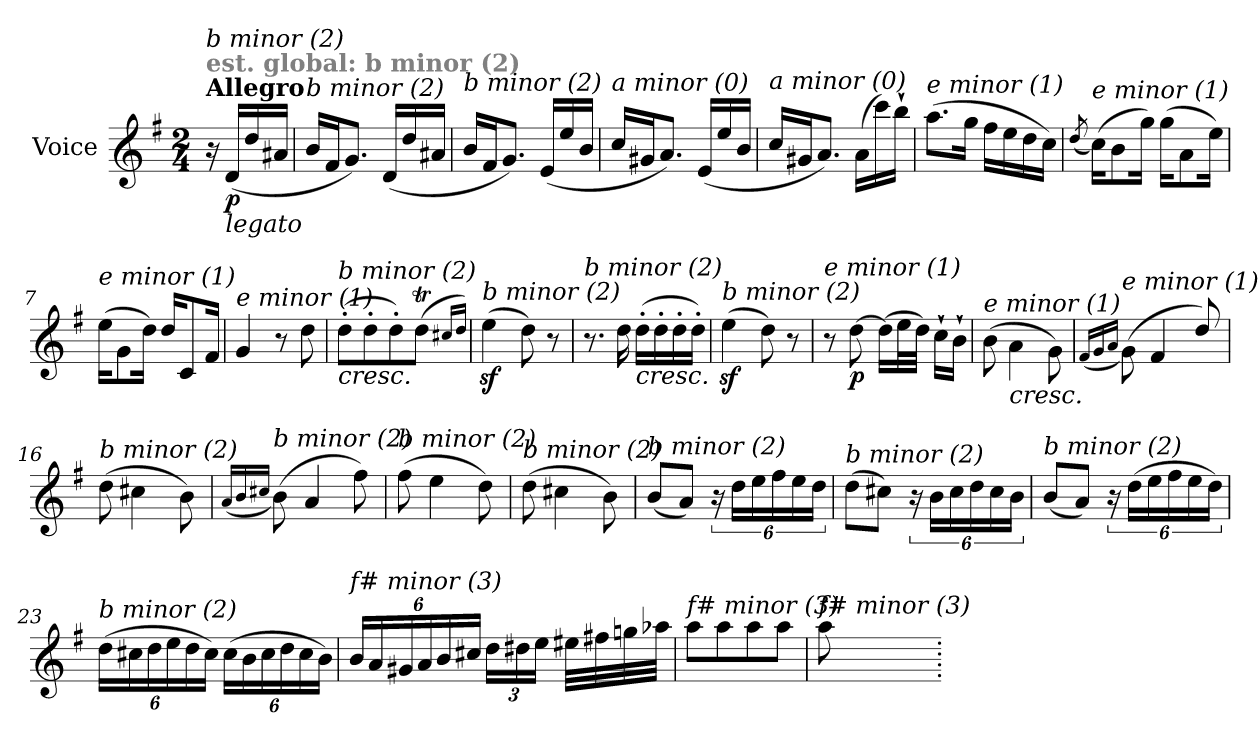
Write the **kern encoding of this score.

**kern	**dynam
*part1	*part1
*staff1	*staff1
*I"Voice	*
*I'V	*
*clefG2	*
*k[f#]	*
*M2/4	*
=	=
!LO:TX:a:B:t=Allegro	!
!LO:TX:a:B:color=#808080:t=est. global&colon; b minor (2)	!
!LO:TX:i:t=b minor (2)	!
16r	.
!LO:TX:b:i:t=legato	!
!	!LO:DY:b
(<16d/LL	p
16dd/	.
16a#X/JJ	.
=1	=1
!LO:TX:i:t=b minor (2)	!
16b/LL	.
16f#/J	.
8.g/J)	.
(<16d/LL	.
16dd/	.
16a#X/JJ	.
=2	=2
!LO:TX:i:t=b minor (2)	!
16b/LL	.
16f#/J	.
8.g/J)	.
(<16e/LL	.
16ee/	.
16b/JJ	.
=3	=3
!LO:TX:i:t=a minor (0)	!
16cc/LL	.
16g#X/J	.
8.a/J)	.
(<16e/LL	.
16ee/	.
16b/JJ	.
=4	=4
!LO:TX:i:t=a minor (0)	!
16cc/LL	.
16g#X/J	.
8.a/J)	.
(>16a\LL	.
16ccc\)	.
16bb`\JJ	.
=5	=5
!LO:TX:i:t=e minor (1)	!
(>8.aa\L	.
16gg\Jk	.
16ff#\LL	.
16ee\	.
16dd\	.
16cc\JJ)	.
!!LO:LB:g=z
=6	=6
(<8qdd/	.
!LO:TX:i:t=e minor (1)	!
(>16cc\KL)	.
8b\	.
16gg\Jk)	.
(>16gg\KL	.
8a\	.
16ee\Jk)	.
=7	=7
!LO:TX:i:t=e minor (1)	!
(>16ee\KL	.
8g\	.
16dd\Jk)	.
16dd/KL	.
8c/	.
16f#/Jk	.
=8	=8
!LO:TX:i:t=e minor (1)	!
4g/	.
8r	.
8dd\	.
=9	=9
!LO:TX:b:i:t=cresc.	!
!LO:TX:i:t=b minor (2)	!
(>8dd'\L	.
8dd'\	.
8dd'\)	.
(>8ddT\J	.
16qcc#X/LL	.
16qdd/JJ)	.
=10	=10
!LO:TX:i:t=b minor (2)	!
(>4eez<\	.
8dd\)	.
8r	.
=11	=11
!LO:TX:i:t=b minor (2)	!
8.r	.
16dd\	.
!LO:TX:b:i:t=cresc.	!
(>16dd'\LL	.
16dd'\	.
16dd'\	.
16dd'\JJ)	.
!!LO:LB:g=z
=12	=12
!LO:TX:i:t=b minor (2)	!
(>4eez<\	.
8dd\)	.
8r	.
=13	=13
!LO:TX:i:t=e minor (1)	!
8r	.
!	!LO:DY:b
[8dd\	p
(>16dd\LL]	.
32ee\L	.
32dd\JJJ)	.
16cc`\LL	.
16b`\JJ	.
=14	=14
!LO:TX:i:t=e minor (1)	!
(>8b\	.
!LO:TX:b:i:t=cresc.	!
4a\	.
8g\)	.
=15	=15
(<16qf#/LL	.
16qg/	.
16qa/JJ	.
!LO:TX:i:t=e minor (1)	!
(>8g\)	.
4f#/	.
8dd/)	.
=16	=16
!LO:TX:i:t=b minor (2)	!
(>8dd\	.
4cc#X\	.
8b\)	.
=17	=17
(<16qa/LL	.
16qb/	.
16qcc#X/JJ	.
!LO:TX:i:t=b minor (2)	!
(>8b\)	.
4a/	.
8ff#\)	.
!!LO:LB:g=z
=18	=18
!LO:TX:i:t=b minor (2)	!
(>8ff#\	.
4ee\	.
8dd\)	.
=19	=19
!LO:TX:i:t=b minor (2)	!
(>8dd\	.
4cc#X\	.
8b\)	.
=20	=20
!LO:TX:i:t=b minor (2)	!
(<8b/L	.
8a/J)	.
24r	.
24dd\LL	.
24ee\	.
24ff#\	.
24ee\	.
24dd\JJ	.
=21	=21
!LO:TX:i:t=b minor (2)	!
(>8dd\L	.
8cc#X\J)	.
24r	.
24b\LL	.
24cc#\	.
24dd\	.
24cc#\	.
24b\JJ	.
=22	=22
!LO:TX:i:t=b minor (2)	!
(<8b/L	.
8a/J)	.
24r	.
(>24dd\LL	.
24ee\	.
24ff#\	.
24ee\	.
24dd\JJ)	.
!!LO:LB:g=z
=23	=23
*Xbrackettup	*
!LO:TX:i:t=b minor (2)	!
(>24dd\LL	.
24cc#X\	.
24dd\	.
24ee\	.
24dd\	.
24cc#\JJ)	.
(>24cc#\LL	.
24b\	.
24cc#\	.
24dd\	.
24cc#\	.
24b\JJ)	.
=24	=24
!LO:TX:i:t=f# minor (3)	!
24b/LL	.
24a/	.
24g#X/	.
24a/	.
24b/	.
24cc#X/JJ	.
24dd\LL	.
24dd#X\	.
24ee\JJ	.
32ee#Xi\LLL	.
32ff#X\	.
32ggn\	.
32aa-Xi\JJJ	.
=25	=25
!LO:TX:i:t=f# minor (3)	!
8aa\L	.
8aa\	.
8aa\	.
8aa\J	.
=26	=26
!LO:TX:i:t=f# minor (3)	!
8aa\	.
=.	=.
*-	*-
